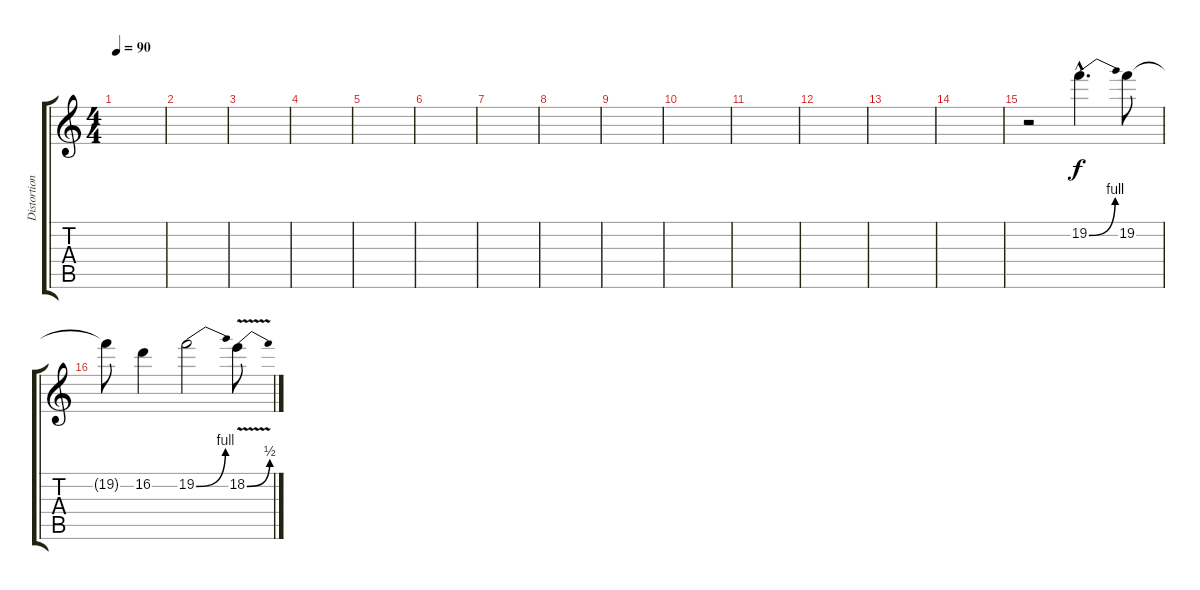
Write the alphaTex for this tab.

\track ("Distortion Guitar" "Distortion") {instrument distortionguitar}
\staff {score tabs}
\tuning (Eb4 Bb3 Gb3 Db3 Ab2 Eb2) {hide}
\ts (4 4)
\tempo 90
\clef g2
\ks c
|
|
|
|
|
|
|
|
|
|
|
|
|
|
r.2 19.2{be (bend 0 0 60 4) hac}.4{d} 19.2.8 |
19.2{t}.8 16.2.4 19.2{be (bend 0 0 60 4)}.2 18.2{be (bend 0 0 60 2) v}.8
